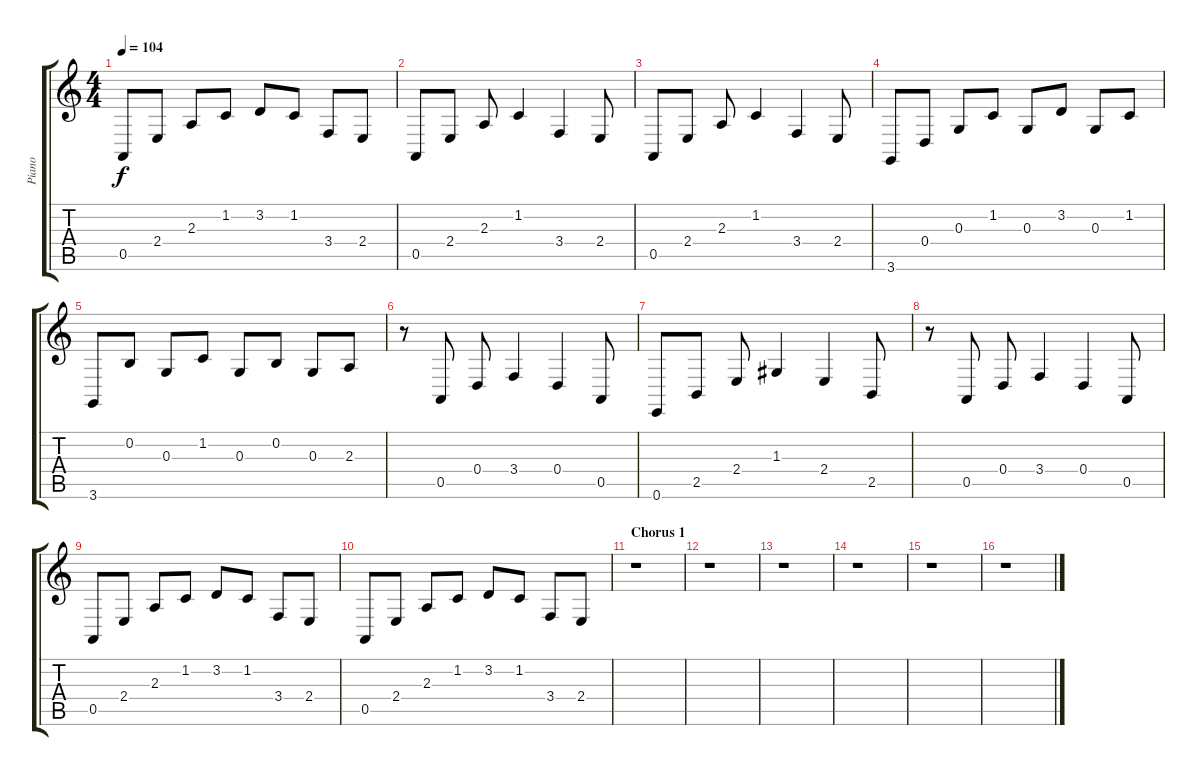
\track ("Piano" "Piano") {instrument acousticgrandpiano}
\staff {score tabs}
\tuning (E4 B3 G3 D3 A2 E2) {hide}
\ts (4 4)
\tempo 104
\clef g2
\ks c
0.5.8{dy f} 2.4.8 2.3.8 1.2.8 3.2.8 1.2.8 3.4.8 2.4.8 |
0.5.8 2.4.8 2.3.8 1.2.4 3.4.4 2.4.8 |
0.5.8 2.4.8 2.3.8 1.2.4 3.4.4 2.4.8 |
3.6.8 0.4.8 0.3.8 1.2.8 0.3.8 3.2.8 0.3.8 1.2.8 |
3.6.8 0.2.8 0.3.8 1.2.8 0.3.8 0.2.8 0.3.8 2.3.8 |
r.8 0.5.8 0.4.8 3.4.4 0.4.4 0.5.8 |
0.6.8 2.5.8 2.4.8 1.3.4 2.4.4 2.5.8 |
r.8 0.5.8 0.4.8 3.4.4 0.4.4 0.5.8 |
0.5.8 2.4.8 2.3.8 1.2.8 3.2.8 1.2.8 3.4.8 2.4.8 |
0.5.8 2.4.8 2.3.8 1.2.8 3.2.8 1.2.8 3.4.8 2.4.8 |
\section ("" "Chorus 1")
r.1 |
r.1 |
r.1 |
r.1 |
r.1 |
r.1
